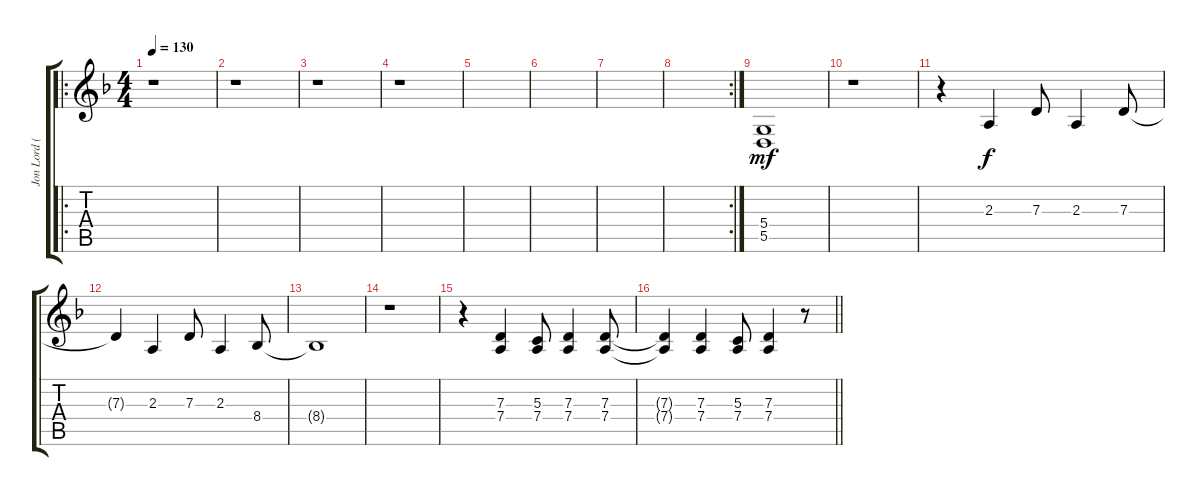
\track ("Jon Lord (Piano)" "Jon Lord (") {instrument electricpiano2}
\staff {score tabs}
\tuning (E4 B3 G3 D3 A2 E2) {hide}
\ro
\ts (4 4)
\tempo 130
\clef g2
\ks f
r.1{dy f} |
r.1 |
r.1 |
r.1 |
|
|
|
\rc 2
|
(5.4 5.5).1{dy mf} |
r.1 |
r.4 2.3.4{dy f} 7.3.8 2.3.4 7.3.8 |
7.3{t}.4 2.3.4 7.3.8 2.3.4 8.4.8 |
8.4{t}.1 |
r.1 |
r.4 (7.3 7.4).4 (5.3 7.4).8 (7.3 7.4).4 (7.3 7.4).8 |
\barLineRight lightlight
(7.3{t} 7.4{t}).4 (7.3 7.4).4 (5.3 7.4).8 (7.3 7.4).4 r.8
